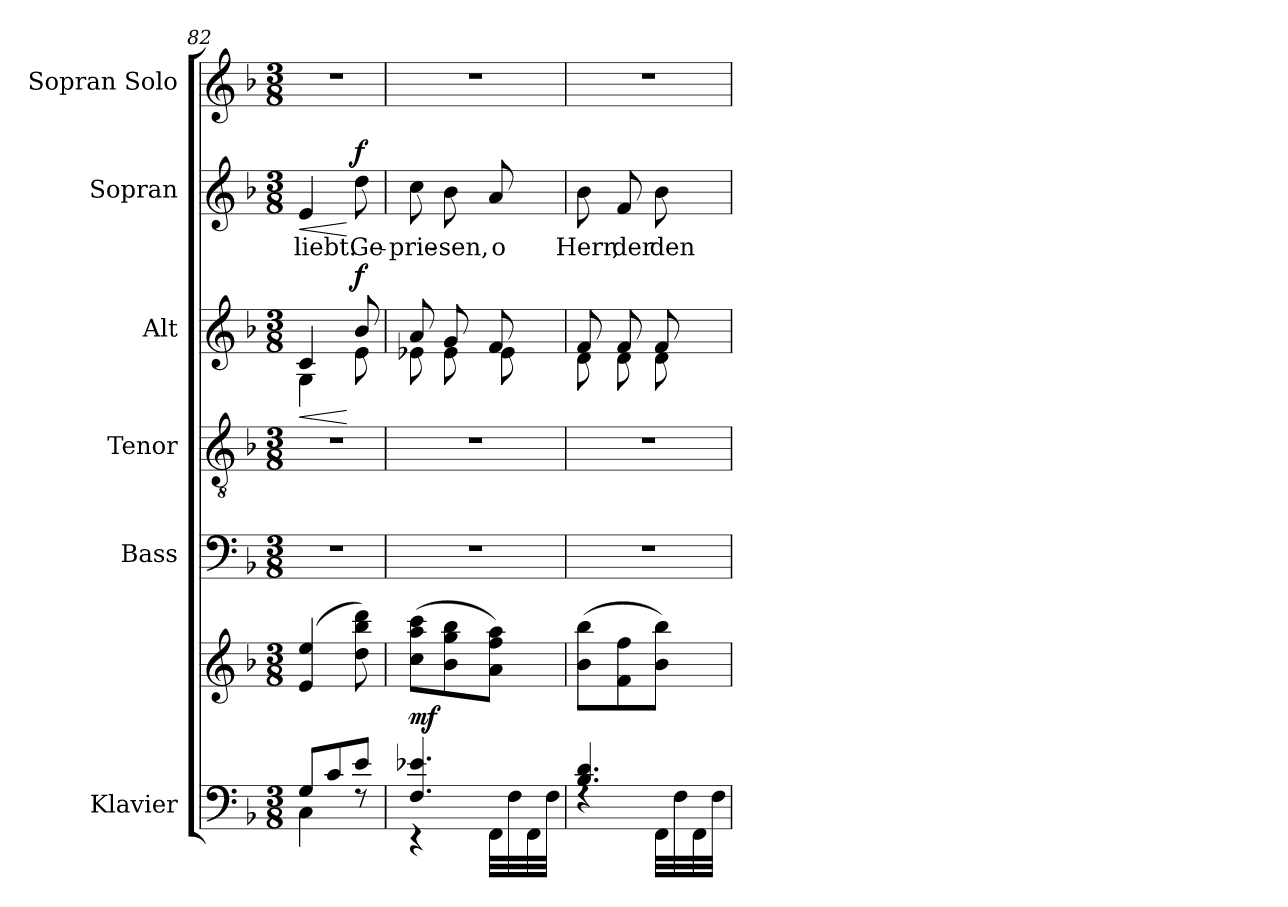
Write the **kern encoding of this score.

**kern	**kern	**dynam	**kern	**kern	**kern	**dynam	**kern	**text	**dynam	**kern
*part6	*part6	*part6	*part5	*part4	*part3	*part3	*part2	*part2	*part2	*part1
*staff7	*staff6	*staff6/7	*staff5	*staff4	*staff3	*staff3	*staff2	*staff2	*staff2	*staff1
*I"Klavier	*	*	*I"Bass	*I"Tenor	*I"Alt	*	*I"Sopran	*	*	*I"Sopran Solo
*	*	*	*I'B	*I'T	*I'A	*	*I'S	*	*	*
*clefF4	*clefG2	*	*clefF4	*clefGv2	*clefG2	*	*clefG2	*	*	*clefG2
*k[b-]	*k[b-]	*	*k[b-]	*k[b-]	*k[b-]	*	*k[b-]	*	*	*k[b-]
*M3/8	*M3/8	*	*M3/8	*M3/8	*M3/8	*	*M3/8	*	*	*M3/8
=82	=82	=82	=82	=82	=82	=82	=82	=82	=82	=82
*^	*	*	*	*	*	*	*	*	*	*
!	!	!	!	!	!	!	!LO:HP:b	!	!LO:LY:b	!LO:HP:b	!
*	*	*	*	*	*	*^	*	*	*	*	*
8G/L	4C\	(4e/ 4ee/	.	4.r	4.r	4c/	4G\	<	4e/	liebt.	<	4.r
8c/	.	.	.	.	.	.	.	.	.	.	.	.
!	!	!	!	!	!	!	!	!LO:DY:n=1:a	!	!LO:LY:b	!LO:DY:n=1:a	!
8e/J	8rF	8dd\ 8bb-\ 8ddd\)	.	.	.	8b-/	8e\	[ f	8dd\	Ge-	[ f	.
=83	=83	=83	=83	=83	=83	=83	=83	=83	=83	=83	=83	=83
!	!	!	!LO:DY:a=2	!	!	!	!	!	!	!LO:LY:b	!	!
4.F/ 4.e-X/	4r	(>8cc\ 8aa\ 8ccc\L	mf	4.r	4.r	8a/	8e-X\	.	8cc\	-prie-	.	4.r
!	!	!	!	!	!	!	!	!	!	!LO:LY:b	!	!
.	.	8b-\ 8gg\ 8bb-\	.	.	.	8g/	8e-\	.	8b-\	-sen,	.	.
!	!	!	!	!	!	!	!	!	!	!LO:LY:b	!	!
.	32FF\LLL	8a\ 8ff\ 8aa\J)	.	.	.	8f/	8e-\	.	8a/	o	.	.
.	32F\	.	.	.	.	.	.	.	.	.	.	.
.	32FF\	.	.	.	.	.	.	.	.	.	.	.
.	32F\JJJ	.	.	.	.	.	.	.	.	.	.	.
=84	=84	=84	=84	=84	=84	=84	=84	=84	=84	=84	=84	=84
!	!	!	!	!	!	!	!	!	!	!LO:LY:b	!	!
4.B-/ 4.d/	4rF	(8b-\ 8bb-\L	.	4.r	4.r	8f/	8d\	.	8b-\	Herr,	.	4.r
!	!	!	!	!	!	!	!	!	!	!LO:LY:b	!	!
.	.	8f\ 8ff\	.	.	.	8f/	8d\	.	8f/	der	.	.
!	!	!	!	!	!	!	!	!	!	!LO:LY:b	!	!
.	32FF\LLL	8b-\ 8bb-\J)	.	.	.	8f/	8d\	.	8b-\	den	.	.
.	32F\	.	.	.	.	.	.	.	.	.	.	.
.	32FF\	.	.	.	.	.	.	.	.	.	.	.
.	32F\JJJ	.	.	.	.	.	.	.	.	.	.	.
*v	*v	*	*	*	*	*v	*v	*	*	*	*	*
=	=	=	=	=	=	=	=	=	=	=
*-	*-	*-	*-	*-	*-	*-	*-	*-	*-	*-
